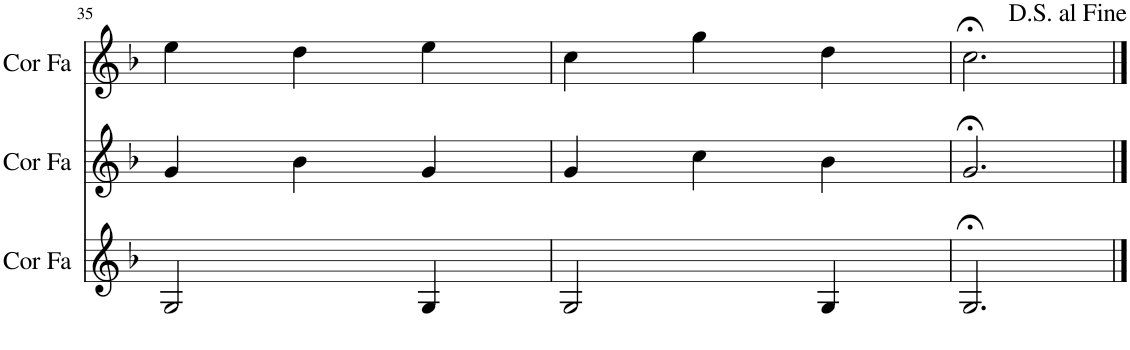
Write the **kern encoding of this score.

**kern	**kern	**kern
*part3	*part2	*part1
*staff3	*staff2	*staff1
*I"Cor en Fa	*I"Cor en Fa	*I"Cor en Fa
*I'Cor Fa	*I'Cor Fa	*I'Cor Fa
!!LO:PB:g=z
*clefG2	*clefG2	*clefG2
*Trd4c7	*Trd4c7	*Trd4c7
*k[b-]	*k[b-]	*k[b-]
*M3/4	*M3/4	*M3/4
=35	=35	=35
2G/	4g/	4ee\
.	4b-\	4dd\
4G/	4g/	4ee\
=36	=36	=36
2G/	4g/	4cc\
.	4cc\	4gg\
4G/	4b-\	4dd\
=37	=37	=37
2.G;</	2.g;</	2.cc;<\
==	==	==
*-	*-	*-
